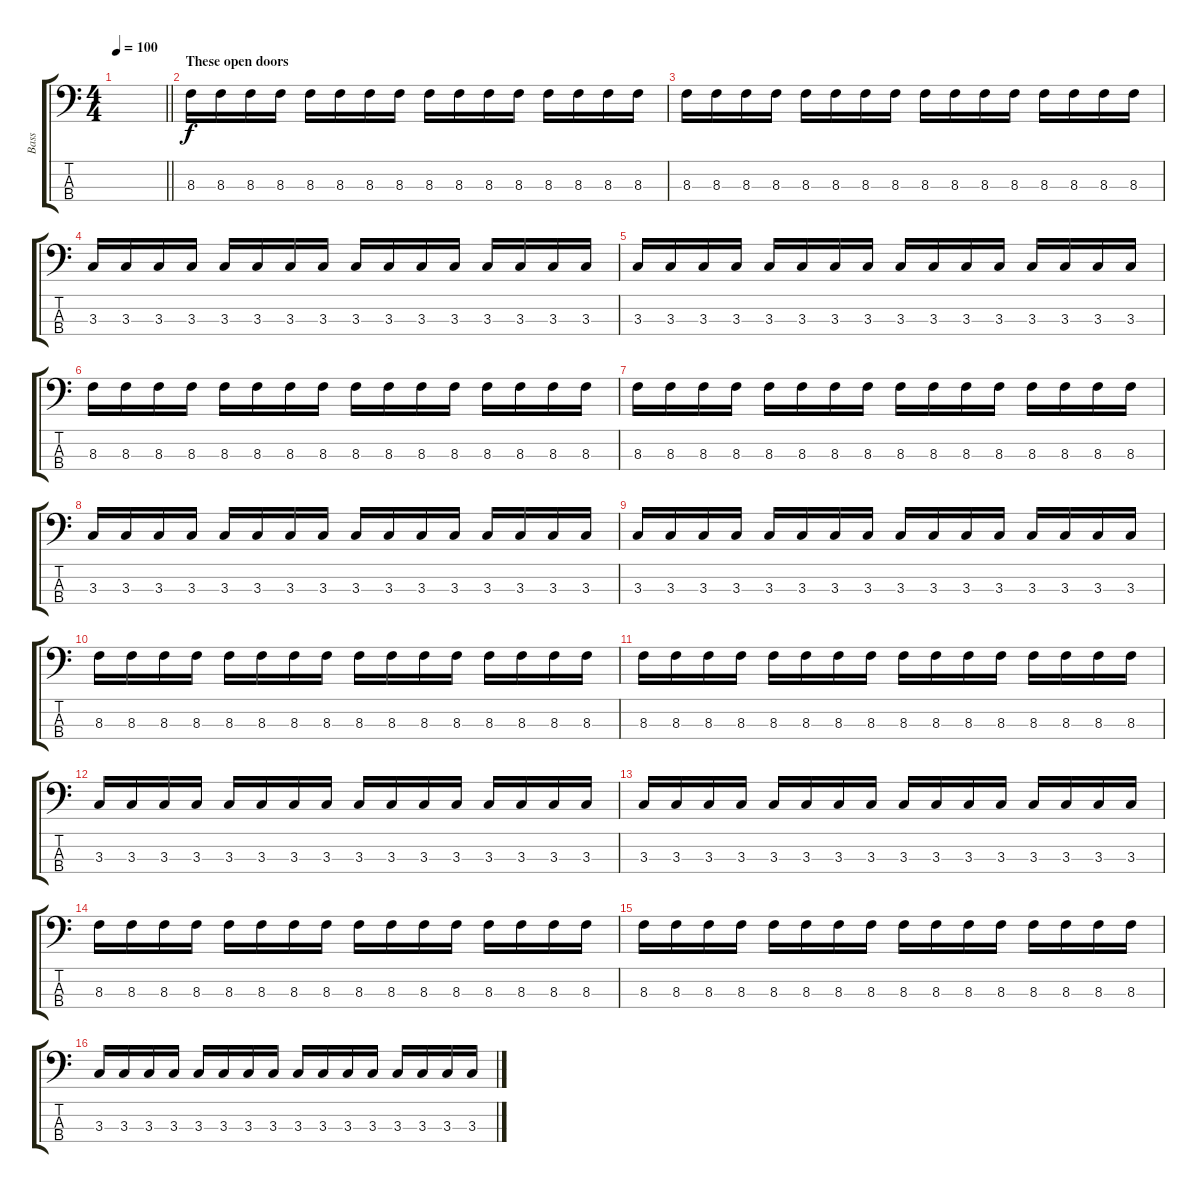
\track ("Bass" "Bass") {instrument electricbassfinger}
\staff {score tabs}
\tuning (G2 D2 A1 E1) {hide}
\ts (4 4)
\tempo 100
\clef f4
\barLineRight lightlight
\ks c
|
\section ("" "These open doors")
8.3.16 8.3.16 8.3.16 8.3.16 8.3.16 8.3.16 8.3.16 8.3.16 8.3.16 8.3.16 8.3.16 8.3.16 8.3.16 8.3.16 8.3.16 8.3.16 |
8.3.16 8.3.16 8.3.16 8.3.16 8.3.16 8.3.16 8.3.16 8.3.16 8.3.16 8.3.16 8.3.16 8.3.16 8.3.16 8.3.16 8.3.16 8.3.16 |
3.3.16 3.3.16 3.3.16 3.3.16 3.3.16 3.3.16 3.3.16 3.3.16 3.3.16 3.3.16 3.3.16 3.3.16 3.3.16 3.3.16 3.3.16 3.3.16 |
3.3.16 3.3.16 3.3.16 3.3.16 3.3.16 3.3.16 3.3.16 3.3.16 3.3.16 3.3.16 3.3.16 3.3.16 3.3.16 3.3.16 3.3.16 3.3.16 |
8.3.16 8.3.16 8.3.16 8.3.16 8.3.16 8.3.16 8.3.16 8.3.16 8.3.16 8.3.16 8.3.16 8.3.16 8.3.16 8.3.16 8.3.16 8.3.16 |
8.3.16 8.3.16 8.3.16 8.3.16 8.3.16 8.3.16 8.3.16 8.3.16 8.3.16 8.3.16 8.3.16 8.3.16 8.3.16 8.3.16 8.3.16 8.3.16 |
3.3.16 3.3.16 3.3.16 3.3.16 3.3.16 3.3.16 3.3.16 3.3.16 3.3.16 3.3.16 3.3.16 3.3.16 3.3.16 3.3.16 3.3.16 3.3.16 |
3.3.16 3.3.16 3.3.16 3.3.16 3.3.16 3.3.16 3.3.16 3.3.16 3.3.16 3.3.16 3.3.16 3.3.16 3.3.16 3.3.16 3.3.16 3.3.16 |
8.3.16 8.3.16 8.3.16 8.3.16 8.3.16 8.3.16 8.3.16 8.3.16 8.3.16 8.3.16 8.3.16 8.3.16 8.3.16 8.3.16 8.3.16 8.3.16 |
8.3.16 8.3.16 8.3.16 8.3.16 8.3.16 8.3.16 8.3.16 8.3.16 8.3.16 8.3.16 8.3.16 8.3.16 8.3.16 8.3.16 8.3.16 8.3.16 |
3.3.16 3.3.16 3.3.16 3.3.16 3.3.16 3.3.16 3.3.16 3.3.16 3.3.16 3.3.16 3.3.16 3.3.16 3.3.16 3.3.16 3.3.16 3.3.16 |
3.3.16 3.3.16 3.3.16 3.3.16 3.3.16 3.3.16 3.3.16 3.3.16 3.3.16 3.3.16 3.3.16 3.3.16 3.3.16 3.3.16 3.3.16 3.3.16 |
8.3.16 8.3.16 8.3.16 8.3.16 8.3.16 8.3.16 8.3.16 8.3.16 8.3.16 8.3.16 8.3.16 8.3.16 8.3.16 8.3.16 8.3.16 8.3.16 |
8.3.16 8.3.16 8.3.16 8.3.16 8.3.16 8.3.16 8.3.16 8.3.16 8.3.16 8.3.16 8.3.16 8.3.16 8.3.16 8.3.16 8.3.16 8.3.16 |
3.3.16 3.3.16 3.3.16 3.3.16 3.3.16 3.3.16 3.3.16 3.3.16 3.3.16 3.3.16 3.3.16 3.3.16 3.3.16 3.3.16 3.3.16 3.3.16
